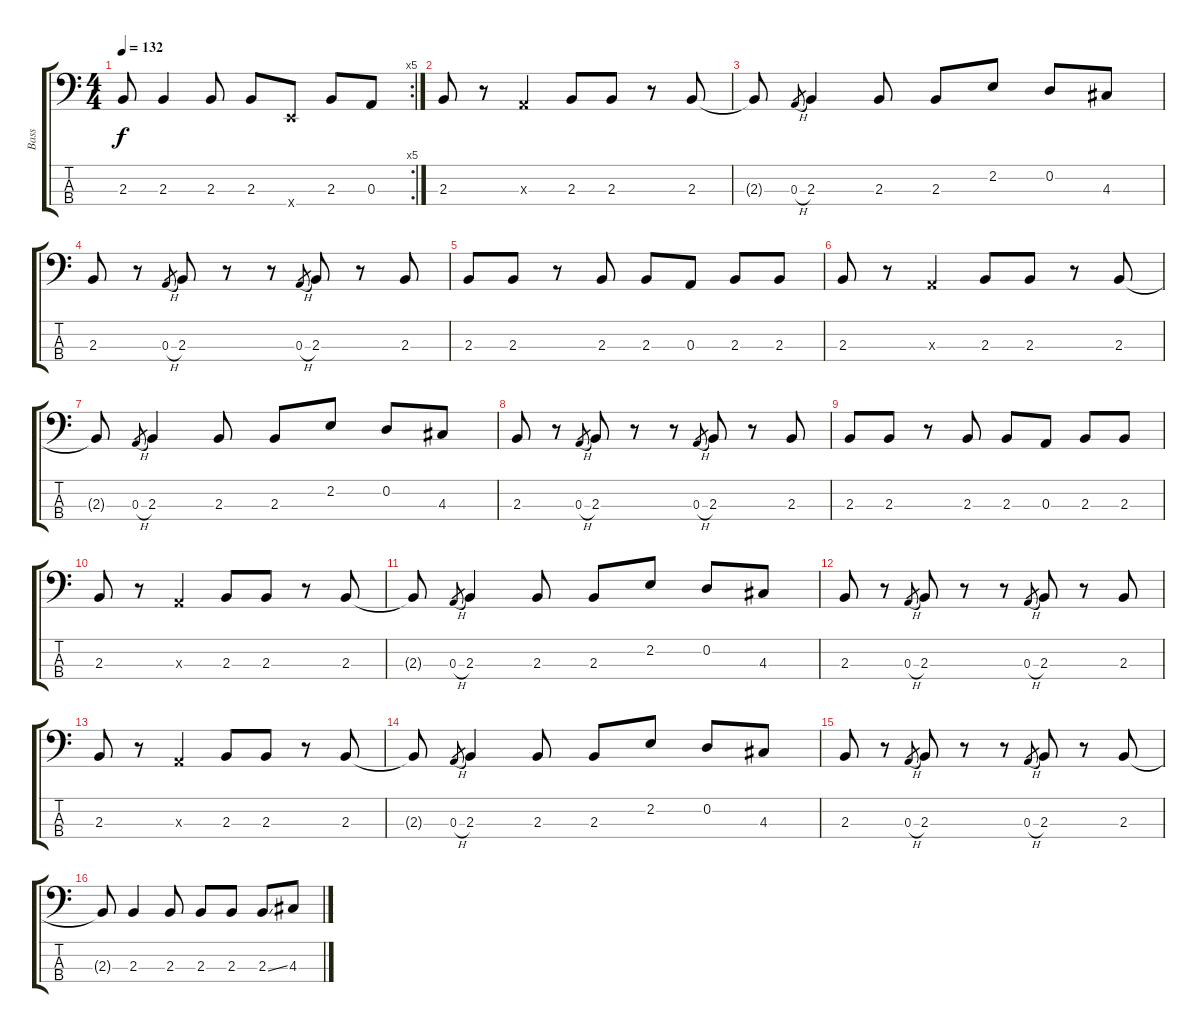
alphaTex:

\track ("Bass" "Bass") {instrument electricbasspick}
\staff {score tabs}
\tuning (G2 D2 A1 E1) {hide}
\rc 5
\ts (4 4)
\tempo 132
\clef f4
\ks c
2.3.8{dy f} 2.3.4 2.3.8 2.3.8 0.4{x}.8 2.3.8 0.3.8 |
2.3.8 r.8 0.3{x}.4 2.3.8 2.3.8 r.8 2.3.8 |
2.3{t}.8 0.3{h}.8{gr} 2.3.4 2.3.8 2.3.8 2.2.8 0.2.8 4.3.8 |
2.3.8 r.8 0.3{h}.8{gr} 2.3.8 r.8 r.8 0.3{h}.8{gr} 2.3.8 r.8 2.3.8 |
2.3.8 2.3.8 r.8 2.3.8 2.3.8 0.3.8 2.3.8 2.3.8 |
2.3.8 r.8 0.3{x}.4 2.3.8 2.3.8 r.8 2.3.8 |
2.3{t}.8 0.3{h}.8{gr} 2.3.4 2.3.8 2.3.8 2.2.8 0.2.8 4.3.8 |
2.3.8 r.8 0.3{h}.8{gr} 2.3.8 r.8 r.8 0.3{h}.8{gr} 2.3.8 r.8 2.3.8 |
2.3.8 2.3.8 r.8 2.3.8 2.3.8 0.3.8 2.3.8 2.3.8 |
2.3.8 r.8 0.3{x}.4 2.3.8 2.3.8 r.8 2.3.8 |
2.3{t}.8 0.3{h}.8{gr} 2.3.4 2.3.8 2.3.8 2.2.8 0.2.8 4.3.8 |
2.3.8 r.8 0.3{h}.8{gr} 2.3.8 r.8 r.8 0.3{h}.8{gr} 2.3.8 r.8 2.3.8 |
2.3.8 r.8 0.3{x}.4 2.3.8 2.3.8 r.8 2.3.8 |
2.3{t}.8 0.3{h}.8{gr} 2.3.4 2.3.8 2.3.8 2.2.8 0.2.8 4.3.8 |
2.3.8 r.8 0.3{h}.8{gr} 2.3.8 r.8 r.8 0.3{h}.8{gr} 2.3.8 r.8 2.3.8 |
2.3{t}.8 2.3.4 2.3.8 2.3.8 2.3.8 2.3{ss}.8 4.3.8
